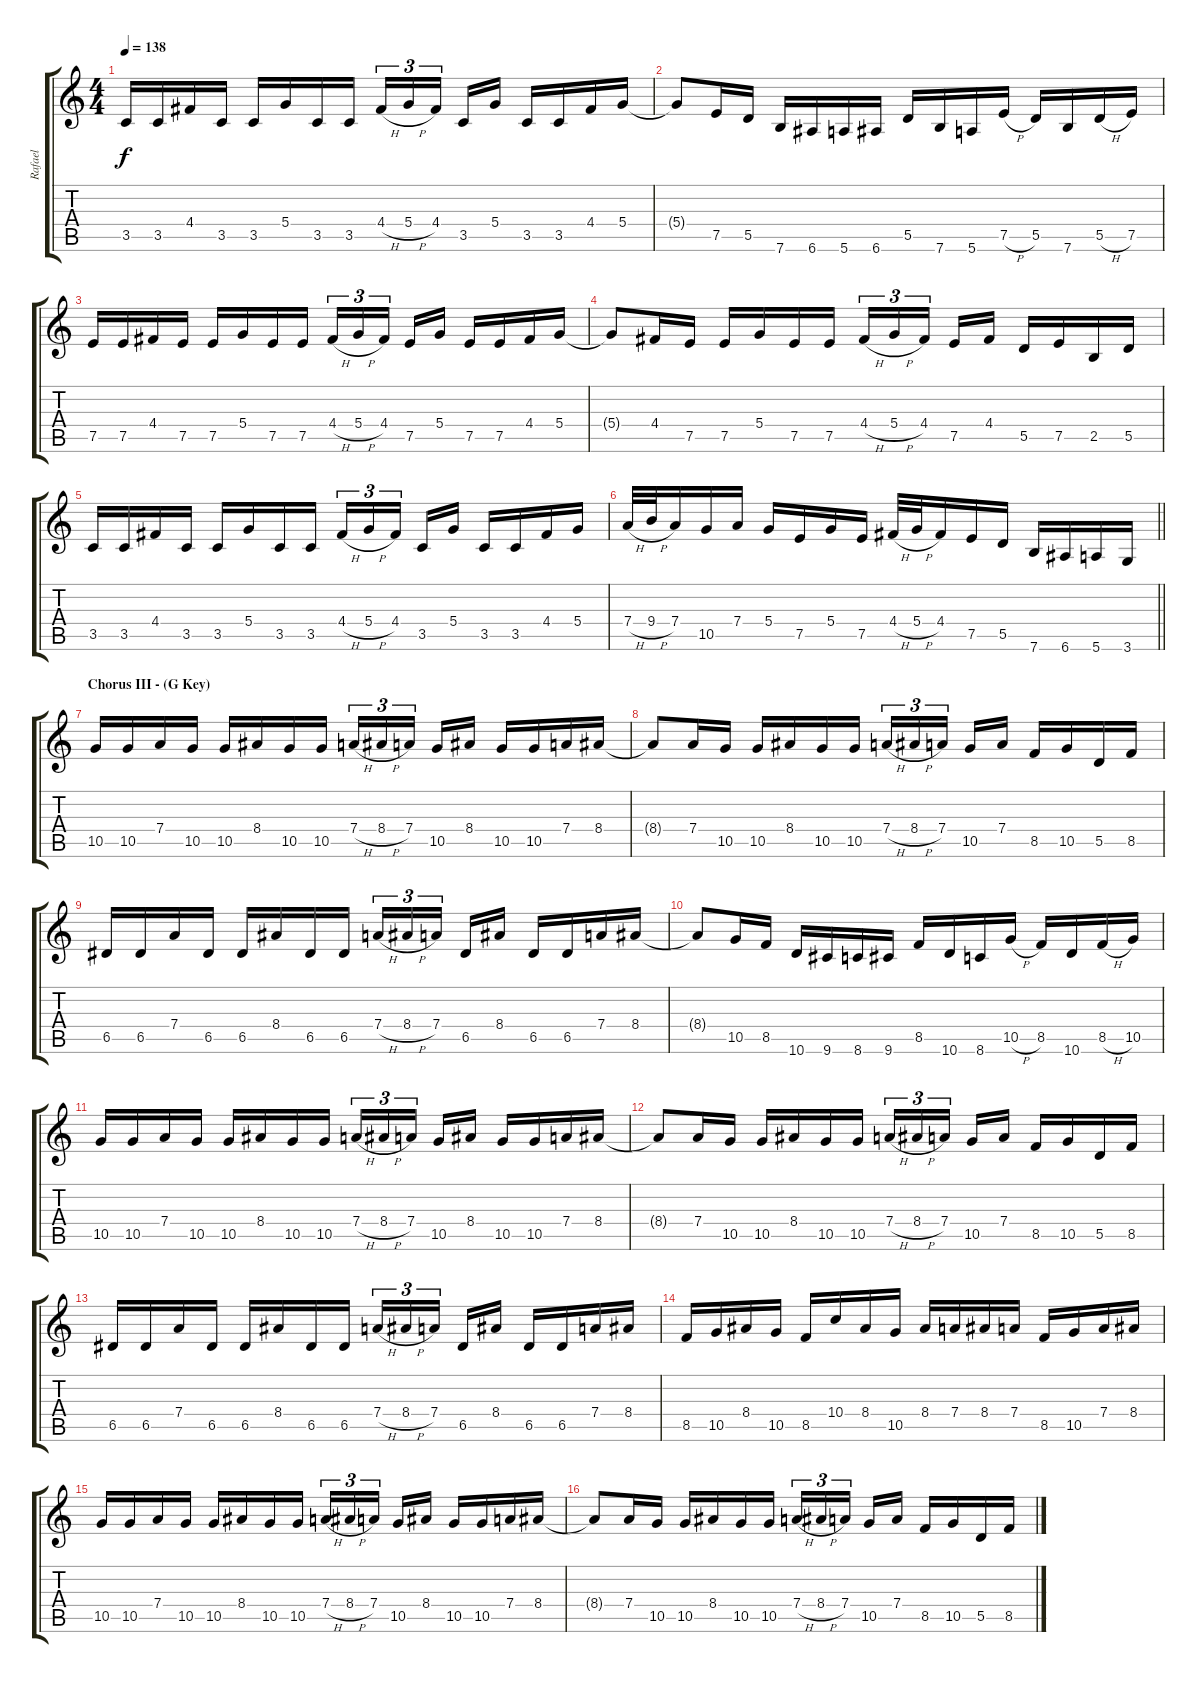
\track ("Rafael" "Rafael") {instrument distortionguitar}
\staff {score tabs}
\tuning (E4 B3 G3 D3 A2 E2) {hide}
\ts (4 4)
\tempo 138
\clef g2
\ks c
3.5.16{dy f} 3.5.16 4.4.16 3.5.16 3.5.16 5.4.16 3.5.16 3.5.16 4.4{h}.16{tu (3 2)} 5.4{h}.16{tu (3 2)} 4.4.16{tu (3 2) beam splitsecondary} 3.5.16 5.4.16 3.5.16 3.5.16 4.4.16 5.4.16 |
5.4{t}.8 7.5.16 5.5.16 7.6.16 6.6.16 5.6.16 6.6.16 5.5.16 7.6.16 5.6.16 7.5{h}.16 5.5.16 7.6.16 5.5{h}.16 7.5.16 |
7.5.16 7.5.16 4.4.16 7.5.16 7.5.16 5.4.16 7.5.16 7.5.16 4.4{h}.16{tu (3 2)} 5.4{h}.16{tu (3 2)} 4.4.16{tu (3 2) beam splitsecondary} 7.5.16 5.4.16 7.5.16 7.5.16 4.4.16 5.4.16 |
5.4{t}.8 4.4.16 7.5.16 7.5.16 5.4.16 7.5.16 7.5.16 4.4{h}.16{tu (3 2)} 5.4{h}.16{tu (3 2)} 4.4.16{tu (3 2) beam splitsecondary} 7.5.16 4.4.16 5.5.16 7.5.16 2.5.16 5.5.16 |
3.5.16 3.5.16 4.4.16 3.5.16 3.5.16 5.4.16 3.5.16 3.5.16 4.4{h}.16{tu (3 2)} 5.4{h}.16{tu (3 2)} 4.4.16{tu (3 2) beam splitsecondary} 3.5.16 5.4.16 3.5.16 3.5.16 4.4.16 5.4.16 |
\barLineRight lightlight
7.4{h}.32 9.4{h}.32 7.4.16 10.5.16 7.4.16 5.4.16 7.5.16 5.4.16 7.5.16 4.4{h}.32 5.4{h}.32 4.4.16 7.5.16 5.5.16 7.6.16 6.6.16 5.6.16 3.6.16 |
\section ("" "Chorus III - (G Key)")
10.5.16 10.5.16 7.4.16 10.5.16 10.5.16 8.4.16 10.5.16 10.5.16 7.4{h}.16{tu (3 2)} 8.4{h}.16{tu (3 2)} 7.4.16{tu (3 2) beam splitsecondary} 10.5.16 8.4.16 10.5.16 10.5.16 7.4.16 8.4.16 |
8.4{t}.8 7.4.16 10.5.16 10.5.16 8.4.16 10.5.16 10.5.16 7.4{h}.16{tu (3 2)} 8.4{h}.16{tu (3 2)} 7.4.16{tu (3 2) beam splitsecondary} 10.5.16 7.4.16 8.5.16 10.5.16 5.5.16 8.5.16 |
6.5.16 6.5.16 7.4.16 6.5.16 6.5.16 8.4.16 6.5.16 6.5.16 7.4{h}.16{tu (3 2)} 8.4{h}.16{tu (3 2)} 7.4.16{tu (3 2) beam splitsecondary} 6.5.16 8.4.16 6.5.16 6.5.16 7.4.16 8.4.16 |
8.4{t}.8 10.5.16 8.5.16 10.6.16 9.6.16 8.6.16 9.6.16 8.5.16 10.6.16 8.6.16 10.5{h}.16 8.5.16 10.6.16 8.5{h}.16 10.5.16 |
10.5.16 10.5.16 7.4.16 10.5.16 10.5.16 8.4.16 10.5.16 10.5.16 7.4{h}.16{tu (3 2)} 8.4{h}.16{tu (3 2)} 7.4.16{tu (3 2) beam splitsecondary} 10.5.16 8.4.16 10.5.16 10.5.16 7.4.16 8.4.16 |
8.4{t}.8 7.4.16 10.5.16 10.5.16 8.4.16 10.5.16 10.5.16 7.4{h}.16{tu (3 2)} 8.4{h}.16{tu (3 2)} 7.4.16{tu (3 2) beam splitsecondary} 10.5.16 7.4.16 8.5.16 10.5.16 5.5.16 8.5.16 |
6.5.16 6.5.16 7.4.16 6.5.16 6.5.16 8.4.16 6.5.16 6.5.16 7.4{h}.16{tu (3 2)} 8.4{h}.16{tu (3 2)} 7.4.16{tu (3 2) beam splitsecondary} 6.5.16 8.4.16 6.5.16 6.5.16 7.4.16 8.4.16 |
8.5.16 10.5.16 8.4.16 10.5.16 8.5.16 10.4.16 8.4.16 10.5.16 8.4.16 7.4.16 8.4.16 7.4.16 8.5.16 10.5.16 7.4.16 8.4.16 |
10.5.16 10.5.16 7.4.16 10.5.16 10.5.16 8.4.16 10.5.16 10.5.16 7.4{h}.16{tu (3 2)} 8.4{h}.16{tu (3 2)} 7.4.16{tu (3 2) beam splitsecondary} 10.5.16 8.4.16 10.5.16 10.5.16 7.4.16 8.4.16 |
8.4{t}.8 7.4.16 10.5.16 10.5.16 8.4.16 10.5.16 10.5.16 7.4{h}.16{tu (3 2)} 8.4{h}.16{tu (3 2)} 7.4.16{tu (3 2) beam splitsecondary} 10.5.16 7.4.16 8.5.16 10.5.16 5.5.16 8.5.16
